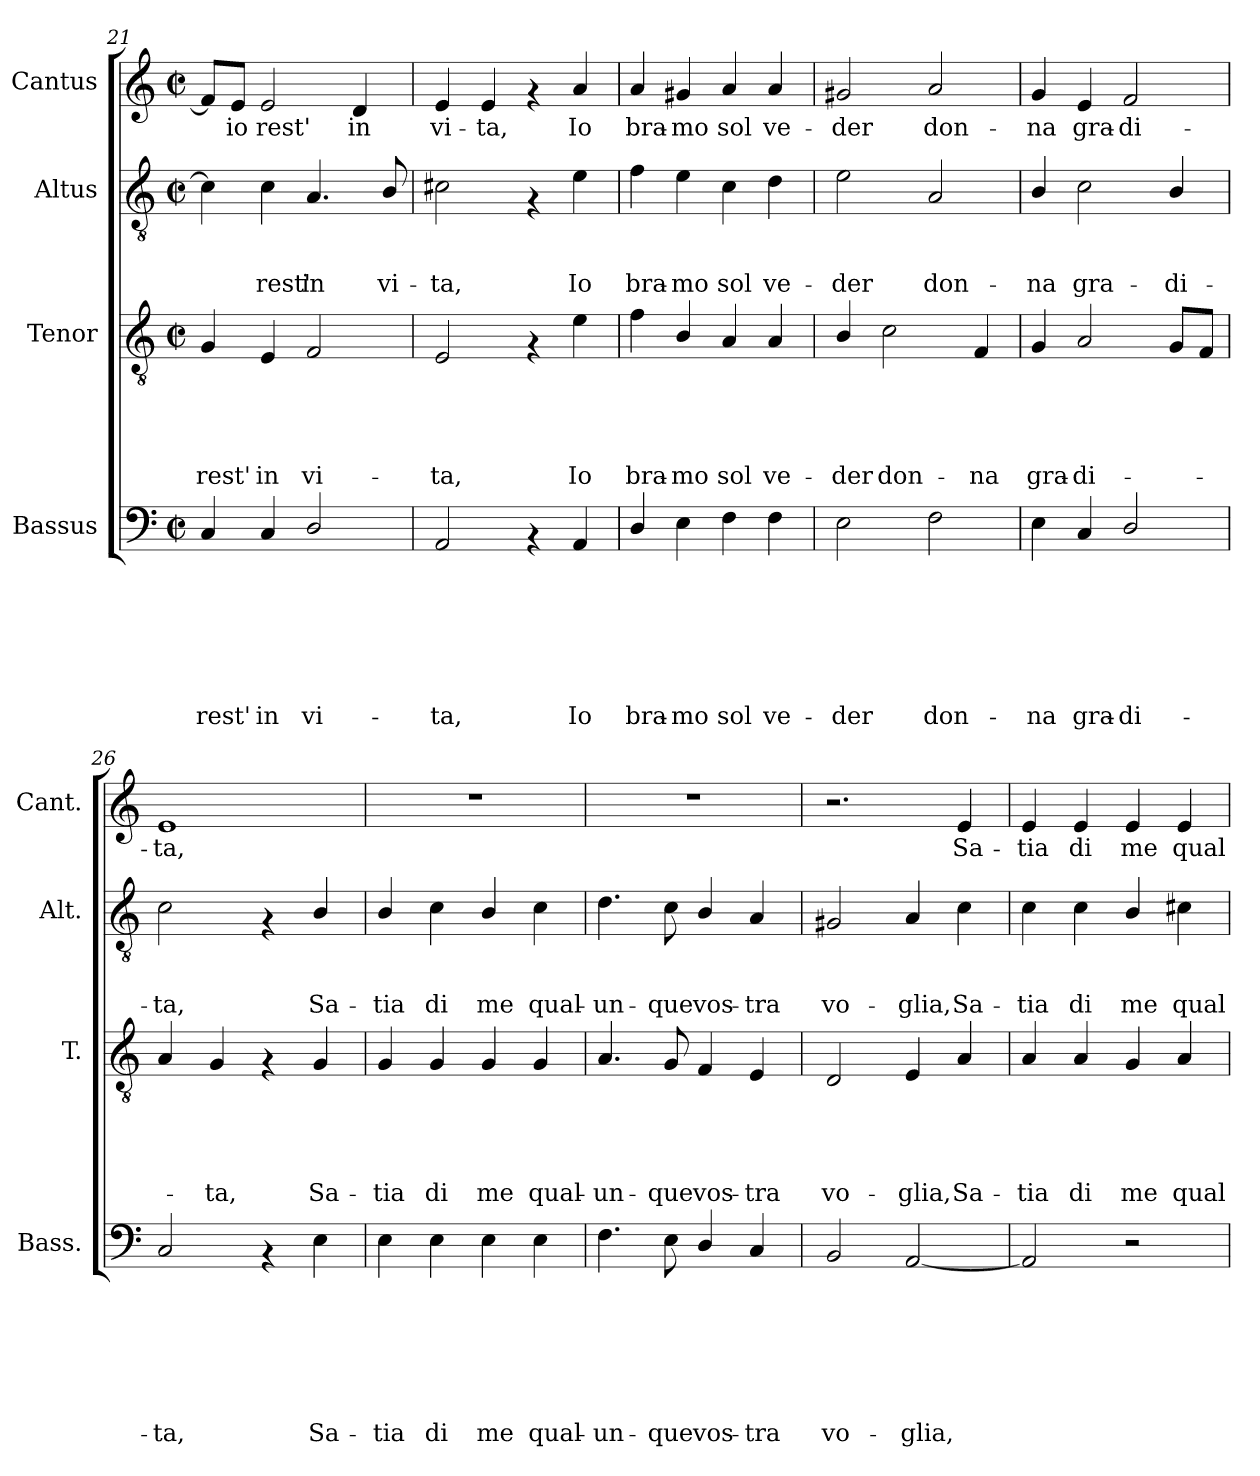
**kern	**text	**text	**text	**text	**text	**text	**text	**kern	**text	**text	**text	**text	**text	**kern	**text	**text	**text	**kern	**text
*part4	*part4	*part4	*part4	*part4	*part4	*part4	*part4	*part3	*part3	*part3	*part3	*part3	*part3	*part2	*part2	*part2	*part2	*part1	*part1
*staff4	*staff4	*staff4	*staff4	*staff4	*staff4	*staff4	*staff4	*staff3	*staff3	*staff3	*staff3	*staff3	*staff3	*staff2	*staff2	*staff2	*staff2	*staff1	*staff1
*I"Bassus	*	*	*	*	*	*	*	*I"Tenor	*	*	*	*	*	*I"Altus	*	*	*	*I"Cantus	*
*I'Bass.	*	*	*	*	*	*	*	*I'T.	*	*	*	*	*	*I'Alt.	*	*	*	*I'Cant.	*
*clefF4	*	*	*	*	*	*	*	*clefGv2	*	*	*	*	*	*clefGv2	*	*	*	*clefG2	*
*k[]	*	*	*	*	*	*	*	*k[]	*	*	*	*	*	*k[]	*	*	*	*k[]	*
*C:	*	*	*	*	*	*	*	*C:	*	*	*	*	*	*C:	*	*	*	*C:	*
*M2/2	*	*	*	*	*	*	*	*M2/2	*	*	*	*	*	*M2/2	*	*	*	*M2/2	*
*met(c|)	*	*	*	*	*	*	*	*met(c|)	*	*	*	*	*	*met(c|)	*	*	*	*met(c|)	*
=21	=21	=21	=21	=21	=21	=21	=21	=21	=21	=21	=21	=21	=21	=21	=21	=21	=21	=21	=21
!	!	!	!	!	!	!	!LO:LY:b	!	!	!	!	!	!LO:LY:b	!	!	!	!	!	!
4C/	.	.	.	.	.	.	rest'	4G/	.	.	.	.	rest'	4c\]	.	.	.	8f/L]	.
!	!	!	!	!	!	!	!	!	!	!	!	!	!	!	!	!	!	!	!LO:LY:b
.	.	.	.	.	.	.	.	.	.	.	.	.	.	.	.	.	.	8e/J	io
!	!	!	!	!	!	!	!LO:LY:b	!	!	!	!	!	!LO:LY:b	!	!	!	!LO:LY:b	!	!LO:LY:b
4C/	.	.	.	.	.	.	in	4E/	.	.	.	.	in	4c\	.	.	rest'	2e/	rest'
!	!	!	!	!	!	!	!LO:LY:b	!	!	!	!	!	!LO:LY:b	!	!	!	!LO:LY:b	!	!
2D/	.	.	.	.	.	.	vi-	2F/	.	.	.	.	vi-	4.A/	.	.	in	.	.
!	!	!	!	!	!	!	!	!	!	!	!	!	!	!	!	!	!	!	!LO:LY:b
.	.	.	.	.	.	.	.	.	.	.	.	.	.	.	.	.	.	4d/	in
!	!	!	!	!	!	!	!	!	!	!	!	!	!	!	!	!	!LO:LY:b	!	!
.	.	.	.	.	.	.	.	.	.	.	.	.	.	8B/	.	.	vi-	.	.
=22	=22	=22	=22	=22	=22	=22	=22	=22	=22	=22	=22	=22	=22	=22	=22	=22	=22	=22	=22
!	!	!	!	!	!	!	!LO:LY:b	!	!	!	!	!	!LO:LY:b	!	!	!	!LO:LY:b	!	!LO:LY:b
2AA/	.	.	.	.	.	.	-ta,	2E/	.	.	.	.	-ta,	2c#X\	.	.	-ta,	4e/	vi-
!	!	!	!	!	!	!	!	!	!	!	!	!	!	!	!	!	!	!	!LO:LY:b
.	.	.	.	.	.	.	.	.	.	.	.	.	.	.	.	.	.	4e/	-ta,
4rAA	.	.	.	.	.	.	.	4rF	.	.	.	.	.	4rF	.	.	.	4rf	.
!	!	!	!	!	!	!	!LO:LY:b	!	!	!	!	!	!LO:LY:b	!	!	!	!LO:LY:b	!	!LO:LY:b
4AA/	.	.	.	.	.	.	Io	4e\	.	.	.	.	Io	4e\	.	.	Io	4a/	Io
=23	=23	=23	=23	=23	=23	=23	=23	=23	=23	=23	=23	=23	=23	=23	=23	=23	=23	=23	=23
!	!	!	!	!	!	!	!LO:LY:b	!	!	!	!	!	!LO:LY:b	!	!	!	!LO:LY:b	!	!LO:LY:b
4D/	.	.	.	.	.	.	bra-	4f\	.	.	.	.	bra-	4f\	.	.	bra-	4a/	bra-
!	!	!	!	!	!	!	!LO:LY:b	!	!	!	!	!	!LO:LY:b	!	!	!	!LO:LY:b	!	!LO:LY:b
4E\	.	.	.	.	.	.	-mo	4B/	.	.	.	.	-mo	4e\	.	.	-mo	4g#X/	-mo
!	!	!	!	!	!	!	!LO:LY:b	!	!	!	!	!	!LO:LY:b	!	!	!	!LO:LY:b	!	!LO:LY:b
4F\	.	.	.	.	.	.	sol	4A/	.	.	.	.	sol	4c\	.	.	sol	4a/	sol
!	!	!	!	!	!	!	!LO:LY:b	!	!	!	!	!	!LO:LY:b	!	!	!	!LO:LY:b	!	!LO:LY:b
4F\	.	.	.	.	.	.	ve-	4A/	.	.	.	.	ve-	4d\	.	.	ve-	4a/	ve-
=24	=24	=24	=24	=24	=24	=24	=24	=24	=24	=24	=24	=24	=24	=24	=24	=24	=24	=24	=24
!	!	!	!	!	!	!	!LO:LY:b	!	!	!	!	!	!LO:LY:b	!	!	!	!LO:LY:b	!	!LO:LY:b
2E\	.	.	.	.	.	.	-der	4B/	.	.	.	.	-der	2e\	.	.	-der	2g#X/	-der
!	!	!	!	!	!	!	!	!	!	!	!	!	!LO:LY:b	!	!	!	!	!	!
.	.	.	.	.	.	.	.	2c\	.	.	.	.	don-	.	.	.	.	.	.
!	!	!	!	!	!	!	!LO:LY:b	!	!	!	!	!	!	!	!	!	!LO:LY:b	!	!LO:LY:b
2F\	.	.	.	.	.	.	don-	.	.	.	.	.	.	2A/	.	.	don-	2a/	don-
!	!	!	!	!	!	!	!	!	!	!	!	!	!LO:LY:b	!	!	!	!	!	!
.	.	.	.	.	.	.	.	4F/	.	.	.	.	-na	.	.	.	.	.	.
!!LO:LB:g=z
=25	=25	=25	=25	=25	=25	=25	=25	=25	=25	=25	=25	=25	=25	=25	=25	=25	=25	=25	=25
!	!	!	!	!	!	!	!LO:LY:b	!	!	!	!	!	!LO:LY:b	!	!	!	!LO:LY:b	!	!LO:LY:b
4E\	.	.	.	.	.	.	-na	4G/	.	.	.	.	gra-	4B/	.	.	-na	4g/	-na
!	!	!	!	!	!	!	!LO:LY:b	!	!	!	!	!	!LO:LY:b	!	!	!	!LO:LY:b	!	!LO:LY:b
4C/	.	.	.	.	.	.	gra-	2A/	.	.	.	.	-di-	2c\	.	.	gra-	4e/	gra-
!	!	!	!	!	!	!	!LO:LY:b	!	!	!	!	!	!	!	!	!	!	!	!LO:LY:b
2D/	.	.	.	.	.	.	-di-	.	.	.	.	.	.	.	.	.	.	2f/	-di-
!	!	!	!	!	!	!	!	!	!	!	!	!	!	!	!	!	!LO:LY:b	!	!
.	.	.	.	.	.	.	.	8G/L	.	.	.	.	.	4B/	.	.	-di-	.	.
.	.	.	.	.	.	.	.	8F/J	.	.	.	.	.	.	.	.	.	.	.
=26	=26	=26	=26	=26	=26	=26	=26	=26	=26	=26	=26	=26	=26	=26	=26	=26	=26	=26	=26
!	!	!	!	!	!	!	!LO:LY:b	!	!	!	!	!	!	!	!	!	!LO:LY:b	!	!LO:LY:b
2C/	.	.	.	.	.	.	-ta,	4A/	.	.	.	.	.	2c\	.	.	-ta,	1e	-ta,
!	!	!	!	!	!	!	!	!	!	!	!	!	!LO:LY:b	!	!	!	!	!	!
.	.	.	.	.	.	.	.	4G/	.	.	.	.	-ta,	.	.	.	.	.	.
4rAA	.	.	.	.	.	.	.	4rF	.	.	.	.	.	4rF	.	.	.	.	.
!	!	!	!	!	!	!	!LO:LY:b	!	!	!	!	!	!LO:LY:b	!	!	!	!LO:LY:b	!	!
4E\	.	.	.	.	.	.	Sa-	4G/	.	.	.	.	Sa-	4B/	.	.	Sa-	.	.
=27	=27	=27	=27	=27	=27	=27	=27	=27	=27	=27	=27	=27	=27	=27	=27	=27	=27	=27	=27
!	!	!	!	!	!	!	!LO:LY:b	!	!	!	!	!	!LO:LY:b	!	!	!	!LO:LY:b	!	!
4E\	.	.	.	.	.	.	-tia	4G/	.	.	.	.	-tia	4B/	.	.	-tia	1r	.
!	!	!	!	!	!	!	!LO:LY:b	!	!	!	!	!	!LO:LY:b	!	!	!	!LO:LY:b	!	!
4E\	.	.	.	.	.	.	di	4G/	.	.	.	.	di	4c\	.	.	di	.	.
!	!	!	!	!	!	!	!LO:LY:b	!	!	!	!	!	!LO:LY:b	!	!	!	!LO:LY:b	!	!
4E\	.	.	.	.	.	.	me	4G/	.	.	.	.	me	4B/	.	.	me	.	.
!	!	!	!	!	!	!	!LO:LY:b	!	!	!	!	!	!LO:LY:b	!	!	!	!LO:LY:b	!	!
4E\	.	.	.	.	.	.	qual-	4G/	.	.	.	.	qual-	4c\	.	.	qual-	.	.
=28	=28	=28	=28	=28	=28	=28	=28	=28	=28	=28	=28	=28	=28	=28	=28	=28	=28	=28	=28
!	!	!	!	!	!	!	!LO:LY:b	!	!	!	!	!	!LO:LY:b	!	!	!	!LO:LY:b	!	!
4.F\	.	.	.	.	.	.	-un-	4.A/	.	.	.	.	-un-	4.d\	.	.	-un-	1r	.
!	!	!	!	!	!	!	!LO:LY:b	!	!	!	!	!	!LO:LY:b	!	!	!	!LO:LY:b	!	!
8E\	.	.	.	.	.	.	-que	8G/	.	.	.	.	-que	8c\	.	.	-que	.	.
!	!	!	!	!	!	!	!LO:LY:b	!	!	!	!	!	!LO:LY:b	!	!	!	!LO:LY:b	!	!
4D/	.	.	.	.	.	.	vos-	4F/	.	.	.	.	vos-	4B/	.	.	vos-	.	.
!	!	!	!	!	!	!	!LO:LY:b	!	!	!	!	!	!LO:LY:b	!	!	!	!LO:LY:b	!	!
4C/	.	.	.	.	.	.	-tra	4E/	.	.	.	.	-tra	4A/	.	.	-tra	.	.
=29	=29	=29	=29	=29	=29	=29	=29	=29	=29	=29	=29	=29	=29	=29	=29	=29	=29	=29	=29
!	!	!	!	!	!	!	!LO:LY:b	!	!	!	!	!	!LO:LY:b	!	!	!	!LO:LY:b	!	!
2BB/	.	.	.	.	.	.	vo-	2D/	.	.	.	.	vo-	2G#X/	.	.	vo-	2.r	.
!	!	!	!	!	!	!	!LO:LY:b	!	!	!	!	!	!LO:LY:b	!	!	!	!LO:LY:b	!	!
[<2AA/	.	.	.	.	.	.	-glia,	4E/	.	.	.	.	-glia,	4A/	.	.	-glia,	.	.
!	!	!	!	!	!	!	!	!	!	!	!	!	!LO:LY:b	!	!	!	!LO:LY:b	!	!LO:LY:b
.	.	.	.	.	.	.	.	4A/	.	.	.	.	Sa-	4c\	.	.	Sa-	4e/	Sa-
=30	=30	=30	=30	=30	=30	=30	=30	=30	=30	=30	=30	=30	=30	=30	=30	=30	=30	=30	=30
!	!	!	!	!	!	!	!	!	!	!	!	!	!LO:LY:b	!	!	!	!LO:LY:b	!	!LO:LY:b
2AA/]	.	.	.	.	.	.	.	4A/	.	.	.	.	-tia	4c\	.	.	-tia	4e/	-tia
!	!	!	!	!	!	!	!	!	!	!	!	!	!LO:LY:b	!	!	!	!LO:LY:b	!	!LO:LY:b
.	.	.	.	.	.	.	.	4A/	.	.	.	.	di	4c\	.	.	di	4e/	di
!	!	!	!	!	!	!	!	!	!	!	!	!	!LO:LY:b	!	!	!	!LO:LY:b	!	!LO:LY:b
2r	.	.	.	.	.	.	.	4G/	.	.	.	.	me	4B/	.	.	me	4e/	me
!	!	!	!	!	!	!	!	!	!	!	!	!	!LO:LY:b	!	!	!	!LO:LY:b	!	!LO:LY:b
.	.	.	.	.	.	.	.	4A/	.	.	.	.	qual	4c#X\	.	.	qual	4e/	qual
=	=	=	=	=	=	=	=	=	=	=	=	=	=	=	=	=	=	=	=
*-	*-	*-	*-	*-	*-	*-	*-	*-	*-	*-	*-	*-	*-	*-	*-	*-	*-	*-	*-
